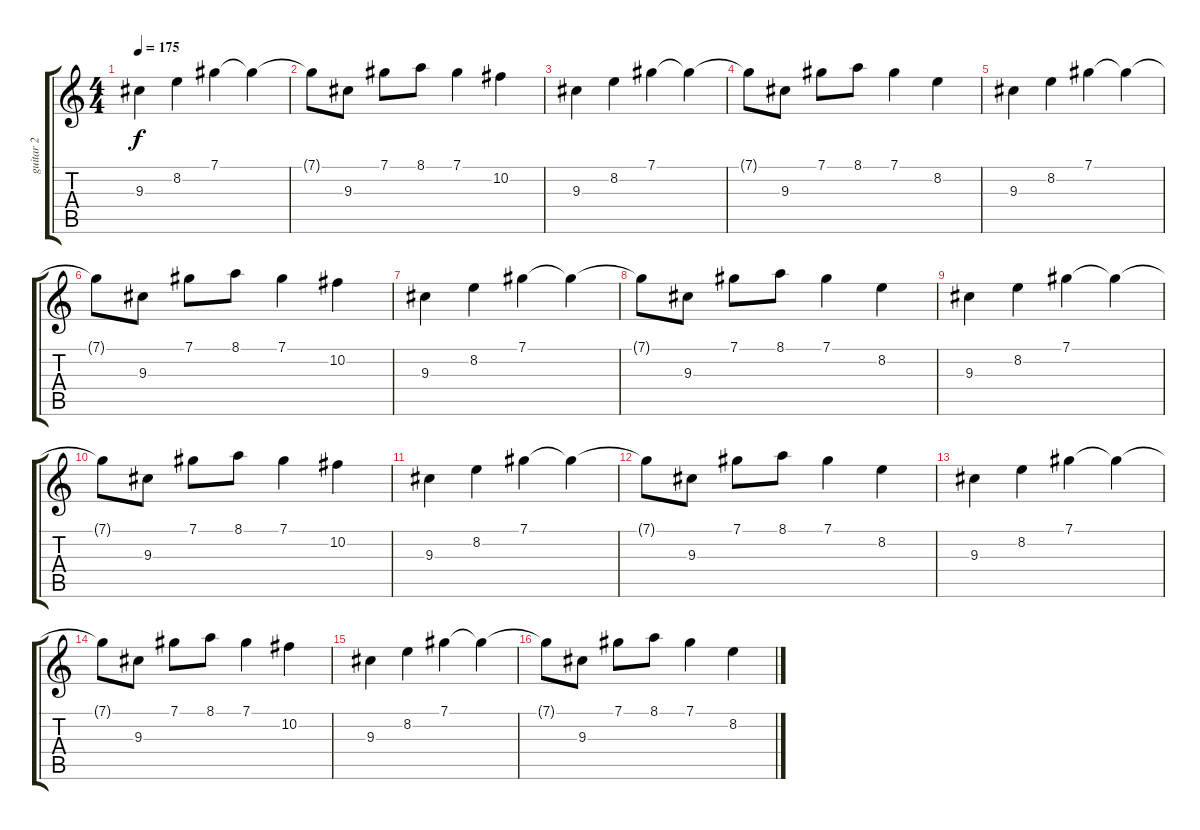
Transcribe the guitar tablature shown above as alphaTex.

\track ("guitar 2" "guitar 2") {instrument distortionguitar}
\staff {score tabs}
\tuning (Db4 Ab3 E3 B2 Gb2 B1) {hide}
\ts (4 4)
\tempo 175
\clef g2
\ks c
9.3.4{dy f} 8.2.4 7.1.4 7.1{t}.4 |
7.1{t}.8 9.3.8 7.1.8 8.1.8 7.1.4 10.2.4 |
9.3.4 8.2.4 7.1.4 7.1{t}.4 |
7.1{t}.8 9.3.8 7.1.8 8.1.8 7.1.4 8.2.4 |
9.3.4 8.2.4 7.1.4 7.1{t}.4 |
7.1{t}.8 9.3.8 7.1.8 8.1.8 7.1.4 10.2.4 |
9.3.4 8.2.4 7.1.4 7.1{t}.4 |
7.1{t}.8 9.3.8 7.1.8 8.1.8 7.1.4 8.2.4 |
9.3.4 8.2.4 7.1.4 7.1{t}.4 |
7.1{t}.8 9.3.8 7.1.8 8.1.8 7.1.4 10.2.4 |
9.3.4 8.2.4 7.1.4 7.1{t}.4 |
7.1{t}.8 9.3.8 7.1.8 8.1.8 7.1.4 8.2.4 |
9.3.4 8.2.4 7.1.4 7.1{t}.4 |
7.1{t}.8 9.3.8 7.1.8 8.1.8 7.1.4 10.2.4 |
9.3.4 8.2.4 7.1.4 7.1{t}.4 |
7.1{t}.8 9.3.8 7.1.8 8.1.8 7.1.4 8.2.4
